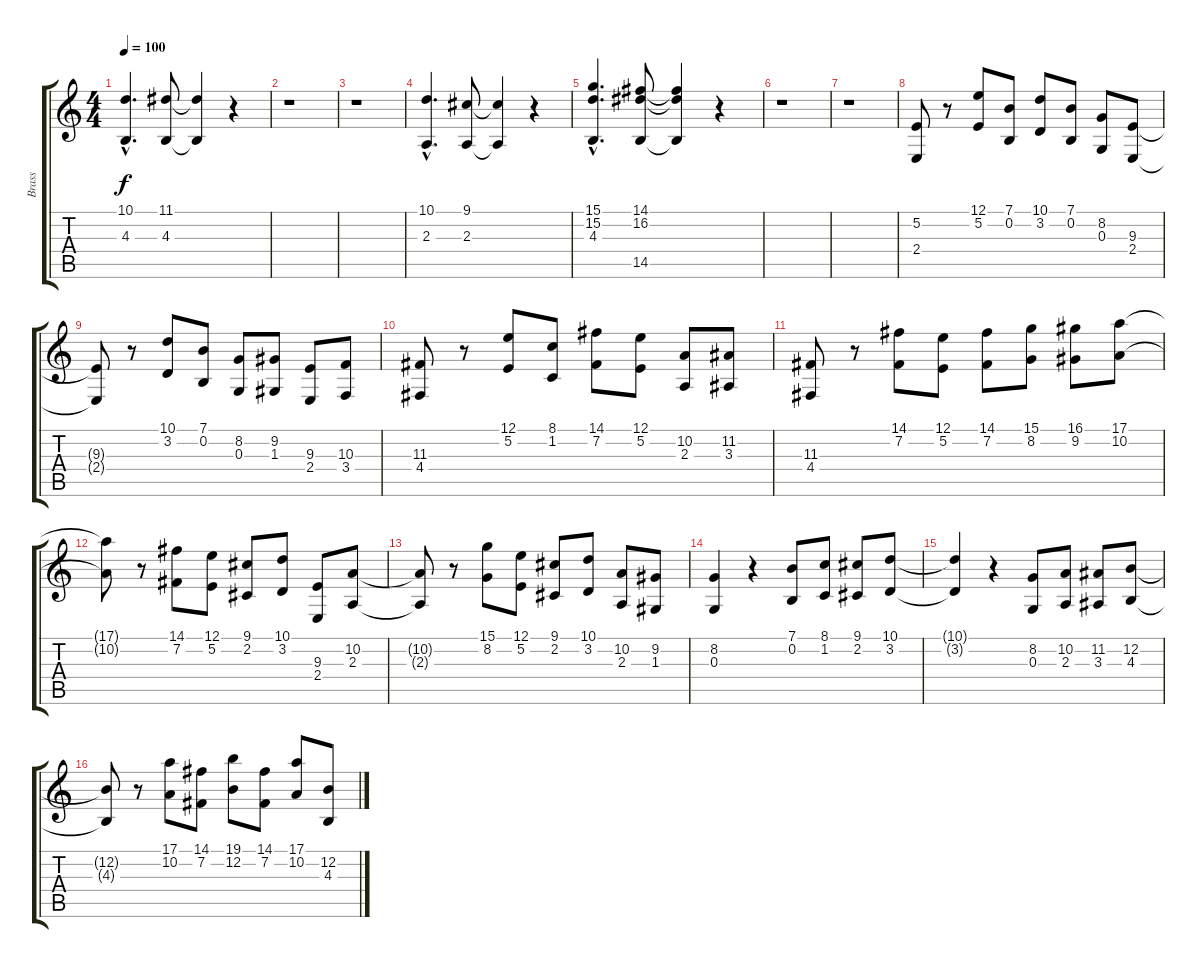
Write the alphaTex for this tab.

\track ("Brass" "Brass") {instrument brasssection}
\staff {score tabs}
\tuning (E4 B3 G3 D3 A2 E2) {hide}
\ts (4 4)
\tempo 100
\clef g2
\ks c
(10.1{hac} 4.3{hac}).4{d dy f} (11.1 4.3).8 (11.1{t} 4.3{t}).4 r.4 |
r.1 |
r.1 |
(10.1{hac} 2.3{hac}).4{d} (9.1 2.3).8 (9.1{t} 2.3{t}).4 r.4 |
(15.1{hac} 15.2{hac} 4.3{hac}).4{d} (14.1 16.2 14.5).8 (14.1{t} 16.2{t} 14.5{t}).4 r.4 |
r.1 |
r.1 |
(5.2 2.4).8 r.8 (12.1 5.2).8 (7.1 0.2).8 (10.1 3.2).8 (7.1 0.2).8 (8.2 0.3).8 (9.3 2.4).8 |
(9.3{t} 2.4{t}).8 r.8 (10.1 3.2).8 (7.1 0.2).8 (8.2 0.3).8 (9.2 1.3).8 (9.3 2.4).8 (10.3 3.4).8 |
(11.3 4.4).8 r.8 (12.1 5.2).8 (8.1 1.2).8 (14.1 7.2).8 (12.1 5.2).8 (10.2 2.3).8 (11.2 3.3).8 |
(11.3 4.4).8 r.8 (14.1 7.2).8 (12.1 5.2).8 (14.1 7.2).8 (15.1 8.2).8 (16.1 9.2).8 (17.1 10.2).8 |
(17.1{t} 10.2{t}).8 r.8 (14.1 7.2).8 (12.1 5.2).8 (9.1 2.2).8 (10.1 3.2).8 (9.3 2.4).8 (10.2 2.3).8 |
(10.2{t} 2.3{t}).8 r.8 (15.1 8.2).8 (12.1 5.2).8 (9.1 2.2).8 (10.1 3.2).8 (10.2 2.3).8 (9.2 1.3).8 |
(8.2 0.3).4 r.4 (7.1 0.2).8 (8.1 1.2).8 (9.1 2.2).8 (10.1 3.2).8 |
(10.1{t} 3.2{t}).4 r.4 (8.2 0.3).8 (10.2 2.3).8 (11.2 3.3).8 (12.2 4.3).8 |
(12.2{t} 4.3{t}).8 r.8 (17.1 10.2).8 (14.1 7.2).8 (19.1 12.2).8 (14.1 7.2).8 (17.1 10.2).8 (12.2 4.3).8
